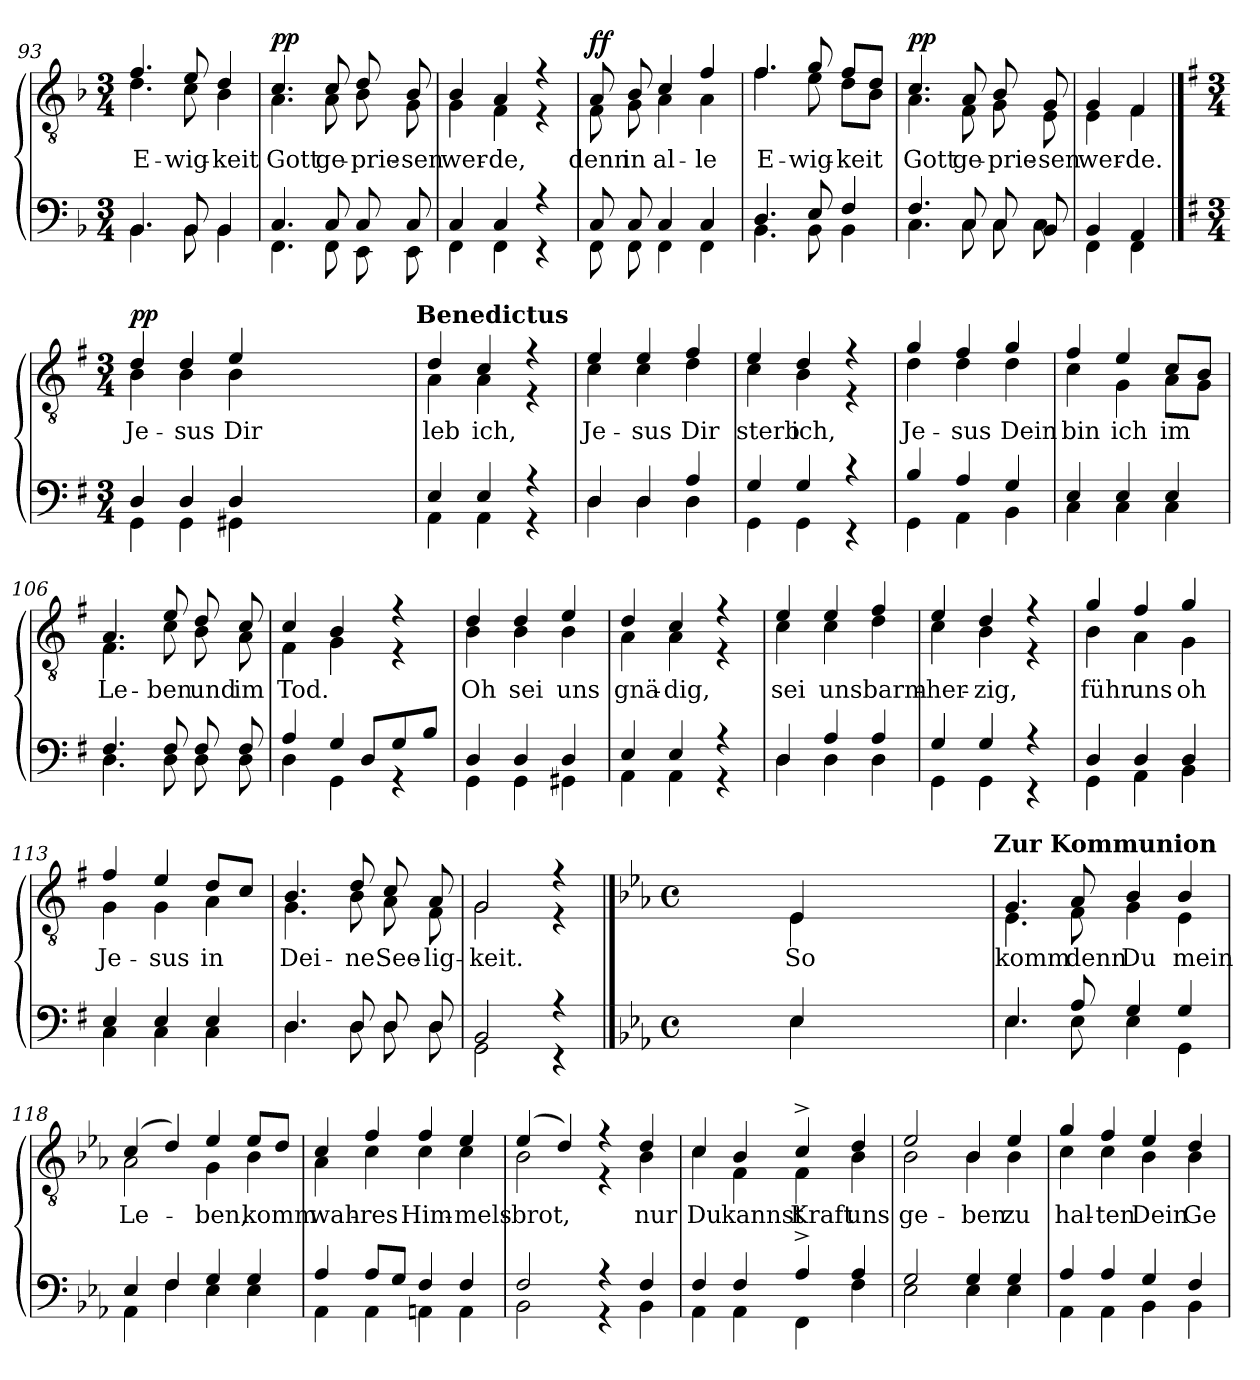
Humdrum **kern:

**kern	**kern	**text	**dynam
*part1	*part1	*part1	*part1
*staff2	*staff1	*staff1	*staff1/2
*clefF4	*clefGv2	*	*
*k[b-]	*k[b-]	*	*
*F:	*F:	*	*
*M3/4	*M3/4	*	*
=93	=93	=93	=93
*^	*	*	*
!	!	!	!LO:LY:b	!
*	*	*^	*	*
4.BB-/	4.BB-\	4.f/	4.d\	E-	.
!	!	!	!	!LO:LY:b	!
8BB-/	8BB-\	8e/	8c\	-wig-	.
!	!	!	!	!LO:LY:b	!
4BB-/	4BB-\	4d/	4B-\	-keit	.
=94	=94	=94	=94	=94	=94
!	!	!	!	!LO:LY:b	!LO:DY:b=2
!	!	!	!	!	!LO:DY:n=1:a
4.C/	4.FF\	4.c/	4.A\	Gott	p p
!	!	!	!	!LO:LY:b	!
8C/	8FF\	8c/	8A\	ge-	.
!	!	!	!	!LO:LY:b	!
8C/	8EE\	8d/	8B-\	-prie-	.
!	!	!	!	!LO:LY:b	!
8C/	8EE\	8B-/	8G\	-sen	.
!!LO:LB:g=z	!!
=95	=95	=95	=95	=95	=95
!	!	!	!	!LO:LY:b	!
4C/	4FF\	4B-/	4G\	wer-	.
!	!	!	!	!LO:LY:b	!
4C/	4FF\	4A/	4F\	-de,	.
4r	4r	4r	4r	.	.
=96	=96	=96	=96	=96	=96
!	!	!	!	!LO:LY:b	!LO:DY:b=2
!	!	!	!	!	!LO:DY:n=1:a
8C/	8FF\	8A/	8F\	denn	f f
!	!	!	!	!LO:LY:b	!
8C/	8FF\	8B-/	8G\	in	.
!	!	!	!	!LO:LY:b	!
4C/	4FF\	4c/	4A\	al-	.
!	!	!	!	!LO:LY:b	!
4C/	4FF\	4f/	4A\	-le	.
=97	=97	=97	=97	=97	=97
!	!	!	!	!LO:LY:b	!
4.D/	4.BB-\	4.f/	4.f\	E-	.
!	!	!	!	!LO:LY:b	!
8E/	8BB-\	8g/	8e\	-wig-	.
!	!	!	!	!LO:LY:b	!
4F/	4BB-\	8f/L	8d\L	-keit	.
.	.	8d/J	8B-\J	.	.
=98	=98	=98	=98	=98	=98
!	!	!	!	!LO:LY:b	!LO:DY:b=2
!	!	!	!	!	!LO:DY:n=1:a
4.F/	4.C\	4.c/	4.A\	Gott	p p
!	!	!	!	!LO:LY:b	!
8C/	8C\	8A/	8F\	ge-	.
!	!	!	!	!LO:LY:b	!
8C/	8C\	8B-/	8G\	-prie-	.
!	!	!	!	!LO:LY:b	!
8BB-/	8C\	8G/	8E\	-sen	.
=99	=99	=99	=99	=99	=99
!	!	!	!	!LO:LY:b	!
4BB-/	4FF\	4G/	4E\	wer-	.
!	!	!	!	!LO:LY:b	!
4AA/	4FF\	4F/	4F\	-de.	.
!!LO:PB:g=z	!!
==100	==100	==100	==100	==100	==100
*k[f#]	*	*k[f#]	*	*	*
*G:	*	*G:	*	*	*
*M3/4	*	*M3/4	*	*	*
!	!	!	!	!LO:LY:b	!LO:DY:b=2
!	!	!	!	!	!LO:DY:n=1:a
4D/	4GG\	4d/	4B\	Je-	p p
!	!	!	!	!LO:LY:b	!
4D/	4GG\	4d/	4B\	-sus	.
!	!	!	!	!LO:LY:b	!
4D/	4GG#X\	4e/	4B\	Dir	.
2ryy	2ryy	2ryy	2ryy	.	.
4ryy	4ryy	4ryy	4ryy	.	.
32ryy	32ryy	32ryy	32ryy	.	.
!	!	!	!LO:TX:a:B:t=Benedictus	!	!
=101	=101	=101	=101	=101	=101
!	!	!	!	!LO:LY:b	!
4E/	4AA\	4d/	4A\	leb	.
!	!	!	!	!LO:LY:b	!
4E/	4AA\	4c/	4A\	ich,	.
4r	4r	4r	4r	.	.
=102	=102	=102	=102	=102	=102
!	!	!	!	!LO:LY:b	!
4D/	4D\	4e/	4c\	Je-	.
!	!	!	!	!LO:LY:b	!
4D/	4D\	4e/	4c\	-sus	.
!	!	!	!	!LO:LY:b	!
4A/	4D\	4f#/	4d\	Dir	.
=103	=103	=103	=103	=103	=103
!	!	!	!	!LO:LY:b	!
4G/	4GG\	4e/	4c\	sterb	.
!	!	!	!	!LO:LY:b	!
4G/	4GG\	4d/	4B\	ich,	.
4r	4r	4r	4r	.	.
=104	=104	=104	=104	=104	=104
!	!	!	!	!LO:LY:b	!
4B/	4GG\	4g/	4d\	Je-	.
!	!	!	!	!LO:LY:b	!
4A/	4AA\	4f#/	4d\	-sus	.
!	!	!	!	!LO:LY:b	!
4G/	4BB\	4g/	4d\	Dein	.
=105	=105	=105	=105	=105	=105
!	!	!	!	!LO:LY:b	!
4E/	4C\	4f#/	4c\	bin	.
!	!	!	!	!LO:LY:b	!
4E/	4C\	4e/	4G\	ich	.
!	!	!	!	!LO:LY:b	!
4E/	4C\	8c/L	8A\L	im	.
.	.	8B/J	8G\J	.	.
!!LO:LB:g=z	!!
=106	=106	=106	=106	=106	=106
!	!	!	!	!LO:LY:b	!
4.F#/	4.D\	4.A/	4.F#\	Le-	.
!	!	!	!	!LO:LY:b	!
8F#/	8D\	8e/	8c\	-ben	.
!	!	!	!	!LO:LY:b	!
8F#/	8D\	8d/	8B\	und	.
!	!	!	!	!LO:LY:b	!
8F#/	8D\	8c/	8A\	im	.
=107	=107	=107	=107	=107	=107
*	*^	*	*	*	*
!	!	!	!	!	!LO:LY:b	!
4A/	4D\	4.ryy	4c/	4F#\	Tod.	.
4G/	4GG\	.	4B/	4G\	.	.
.	.	8D!/L	.	.	.	.
4ryy	4rGG	8G/	4r	4r	.	.
.	.	8B/J	.	.	.	.
=108	=108	=108	=108	=108	=108	=108
!	!	!	!	!	!LO:LY:b	!
*	*v	*v	*	*	*	*
4D/	4GG\	4d/	4B\	Oh	.
!	!	!	!	!LO:LY:b	!
4D/	4GG\	4d/	4B\	sei	.
!	!	!	!	!LO:LY:b	!
4D/	4GG#X\	4e/	4B\	uns	.
=109	=109	=109	=109	=109	=109
!	!	!	!	!LO:LY:b	!
4E/	4AA\	4d/	4A\	gnä-	.
!	!	!	!	!LO:LY:b	!
4E/	4AA\	4c/	4A\	-dig,	.
4r	4r	4r	4r	.	.
=110	=110	=110	=110	=110	=110
!	!	!	!	!LO:LY:b	!
4D/	4D\	4e/	4c\	sei	.
!	!	!	!	!LO:LY:b	!
4A/	4D\	4e/	4c\	uns	.
!	!	!	!	!LO:LY:b	!
4A/	4D\	4f#/	4d\	barm-	.
!!LO:LB:g=z	!!
=111	=111	=111	=111	=111	=111
!	!	!	!	!LO:LY:b	!
4G/	4GG\	4e/	4c\	-her-	.
!	!	!	!	!LO:LY:b	!
4G/	4GG\	4d/	4B\	-zig,	.
4r	4r	4r	4r	.	.
=112	=112	=112	=112	=112	=112
!	!	!	!	!LO:LY:b	!
4D/	4GG\	4g/	4B\	führ	.
!	!	!	!	!LO:LY:b	!
4D/	4AA\	4f#/	4A\	uns	.
!	!	!	!	!LO:LY:b	!
4D/	4BB\	4g/	4G\	oh	.
=113	=113	=113	=113	=113	=113
!	!	!	!	!LO:LY:b	!
4E/	4C\	4f#/	4G\	Je-	.
!	!	!	!	!LO:LY:b	!
4E/	4C\	4e/	4G\	-sus	.
!	!	!	!	!LO:LY:b	!
4E/	4C\	8d/L	4A\	in	.
.	.	8c/J	.	.	.
=114	=114	=114	=114	=114	=114
!	!	!	!	!LO:LY:b	!
4.D/	4.D\	4.B/	4.G\	Dei-	.
!	!	!	!	!LO:LY:b	!
8D/	8D\	8d/	8B\	-ne	.
!	!	!	!	!LO:LY:b	!
8D/	8D\	8c/	8A\	See-	.
!	!	!	!	!LO:LY:b	!
8D/	8D\	8A/	8F#\	-lig-	.
=115	=115	=115	=115	=115	=115
!	!	!	!	!LO:LY:b	!
2BB/	2GG\	2G/	2G\	-keit.	.
4r	4r	4r	4r	.	.
!!LO:LB:g=z	!!
==116	==116	==116	==116	==116	==116
*k[b-e-a-]	*	*k[b-e-a-]	*	*	*
*E-:	*	*E-:	*	*	*
*M4/4	*	*M4/4	*	*	*
*met(c)	*	*met(c)	*	*	*
2.ryy	2.ryy	2.ryy	2.ryy	.	.
!	!	!	!	!LO:LY:b	!LO:DY:b=2
!	!	!	!	!	!LO:DY:n=1:a
4E-/	4E-\	4E-/	4E-\	So	mf mf
1.ryy	1.ryy	1.ryy	1.ryy	.	.
!	!	!	!LO:TX:a:B:t=Zur Kommunion	!	!
=117	=117	=117	=117	=117	=117
!	!	!	!	!LO:LY:b	!
4.E-/	4.E-\	4.G/	4.E-\	komm	.
!	!	!	!	!LO:LY:b	!
8A-/	8E-\	8A-/	8F\	denn	.
!	!	!	!	!LO:LY:b	!
4G/	4E-\	4B-/	4G\	Du	.
!	!	!	!	!LO:LY:b	!
4G/	4GG\	4B-/	4E-\	mein	.
=118	=118	=118	=118	=118	=118
!	!	!	!	!LO:LY:b	!
4E-/	4AA-\	(4c/	2A-\	Le-	.
4F/	4F\	4d/)	.	.	.
!	!	!	!	!LO:LY:b	!
4G/	4E-\	4e-/	4G\	-ben,	.
!	!	!	!	!LO:LY:b	!
4G/	4E-\	8e-/L	4B-\	komm	.
.	.	8d/J	.	.	.
=119	=119	=119	=119	=119	=119
!	!	!	!	!LO:LY:b	!
4A-/	4AA-\	4c/	4A-\	wah-	.
!	!	!	!	!LO:LY:b	!
8A-/L	4AA-\	4f/	4c\	-res	.
8G/J	.	.	.	.	.
!	!	!	!	!LO:LY:b	!
4F/	4AAn\	4f/	4c\	Him-	.
!	!	!	!	!LO:LY:b	!
4F/	4AA\	4e-/	4c\	-mels-	.
=120	=120	=120	=120	=120	=120
!	!	!	!	!LO:LY:b	!
2F/	2BB-\	(4e-/	2B-\	-brot,	.
.	.	4d/)	.	.	.
4r	4r	4r	4r	.	.
!	!	!	!	!LO:LY:b	!
4F/	4BB-\	4d/	4B-\	nur	.
!!LO:PB:g=z	!!
=121	=121	=121	=121	=121	=121
!	!	!	!	!LO:LY:b	!
4F/	4AA-\	4c/	4c\	Du	.
!	!	!	!	!LO:LY:b	!
4F/	4AA-\	4B-/	4F\	kannst	.
!	!	!	!	!LO:LY:b	!
4A-^</	4FF\	4c^>/	4F\	Kraft	.
!	!	!	!	!LO:LY:b	!
4A-/	4F\	4d/	4B-\	uns	.
=122	=122	=122	=122	=122	=122
!	!	!	!	!LO:LY:b	!
2G/	2E-\	2e-/	2B-\	ge-	.
!	!	!	!	!LO:LY:b	!
4G/	4E-\	4B-/	4B-\	-ben	.
!	!	!	!	!LO:LY:b	!
4G/	4E-\	4e-/	4B-\	zu	.
=123	=123	=123	=123	=123	=123
!	!	!	!	!LO:LY:b	!
4A-/	4AA-\	4g/	4c\	hal-	.
!	!	!	!	!LO:LY:b	!
4A-/	4AA-\	4f/	4c\	-ten	.
!	!	!	!	!LO:LY:b	!
4G/	4BB-\	4e-/	4B-\	Dein	.
!	!	!	!	!LO:LY:b	!
4F/	4BB-\	4d/	4B-\	Ge-	.
*v	*v	*	*	*	*
*	*v	*v	*	*
=	=	=	=
*-	*-	*-	*-
